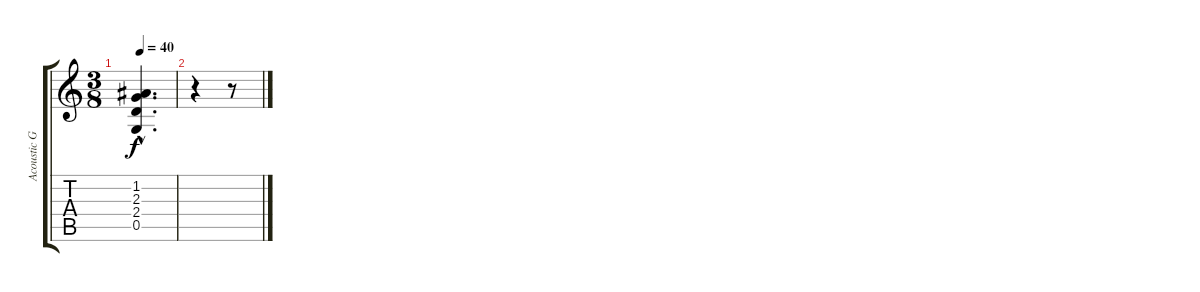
\track ("Acoustic Guitar 1" "Acoustic G") {instrument acousticguitarnylon}
\staff {score tabs}
\tuning (D4 A3 F3 C3 G2 D2) {hide}
\ts (3 8)
\tempo 40
\clef g2
\ks c
(1.2{hac t} 2.3{hac t} 2.4{hac t} 0.5{hac t}).4{d dy f} |
r.4 r.8
